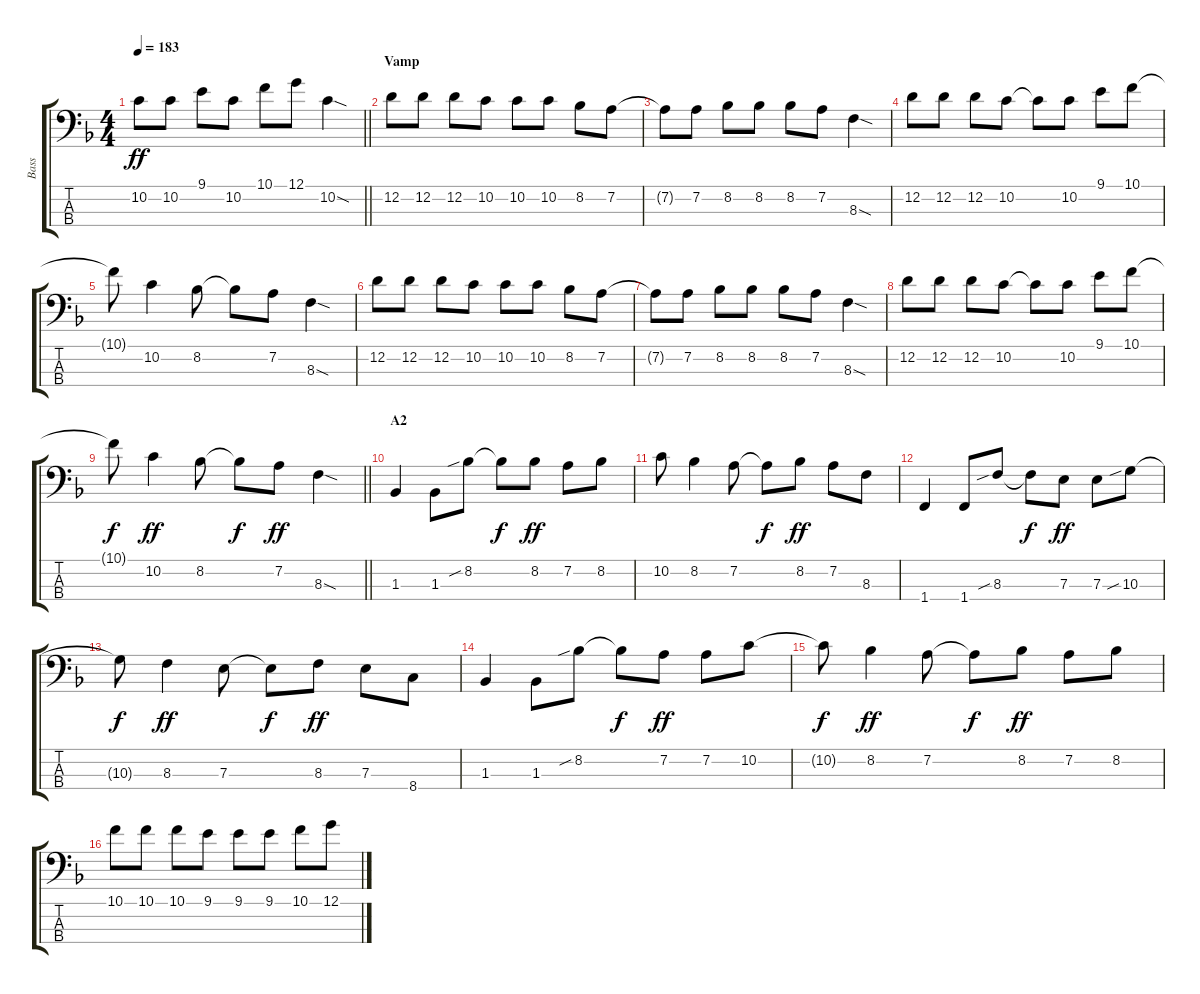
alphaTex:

\track ("Bass" "Bass") {instrument electricbasspick}
\staff {score tabs}
\tuning (G2 D2 A1 E1) {hide}
\ts (4 4)
\tempo 183
\clef f4
\barLineRight lightlight
\ks f
10.2{t}.8{dy ff} 10.2.8 9.1.8 10.2.8 10.1.8 12.1.8 10.2{sod}.4 |
\section ("" "Vamp")
12.2.8 12.2.8 12.2.8 10.2.8 10.2.8 10.2.8 8.2.8 7.2.8 |
7.2{t}.8 7.2.8 8.2.8 8.2.8 8.2.8 7.2.8 8.3{sod}.4 |
12.2.8 12.2.8 12.2.8 10.2.8 10.2{t}.8 10.2.8 9.1.8 10.1.8 |
10.1{t}.8 10.2.4 8.2.8 8.2{t}.8 7.2.8 8.3{sod}.4 |
12.2.8 12.2.8 12.2.8 10.2.8 10.2.8 10.2.8 8.2.8 7.2.8 |
7.2{t}.8 7.2.8 8.2.8 8.2.8 8.2.8 7.2.8 8.3{sod}.4 |
12.2.8 12.2.8 12.2.8 10.2.8 10.2{t}.8 10.2.8 9.1.8 10.1.8 |
\barLineRight lightlight
10.1{t}.8{dy f} 10.2.4{dy ff} 8.2.8 8.2{t}.8{dy f} 7.2.8{dy ff} 8.3{sod}.4 |
\section ("" "A2")
1.3.4 1.3.8 8.2{sib}.8 8.2{t}.8{dy f} 8.2.8{dy ff} 7.2.8 8.2.8 |
10.2.8 8.2.4 7.2.8 7.2{t}.8{dy f} 8.2.8{dy ff} 7.2.8 8.3.8 |
1.4.4 1.4.8 8.3{sib}.8 8.3{t}.8{dy f} 7.3.8{dy ff} 7.3.8 10.3{sib}.8 |
10.3{t}.8{dy f} 8.3.4{dy ff} 7.3.8 7.3{t}.8{dy f} 8.3.8{dy ff} 7.3.8 8.4.8 |
1.3.4 1.3.8 8.2{sib}.8 8.2{t}.8{dy f} 7.2.8{dy ff} 7.2.8 10.2.8 |
10.2{t}.8{dy f} 8.2.4{dy ff} 7.2.8 7.2{t}.8{dy f} 8.2.8{dy ff} 7.2.8 8.2.8 |
10.1.8 10.1.8 10.1.8 9.1.8 9.1.8 9.1.8 10.1.8 12.1.8
